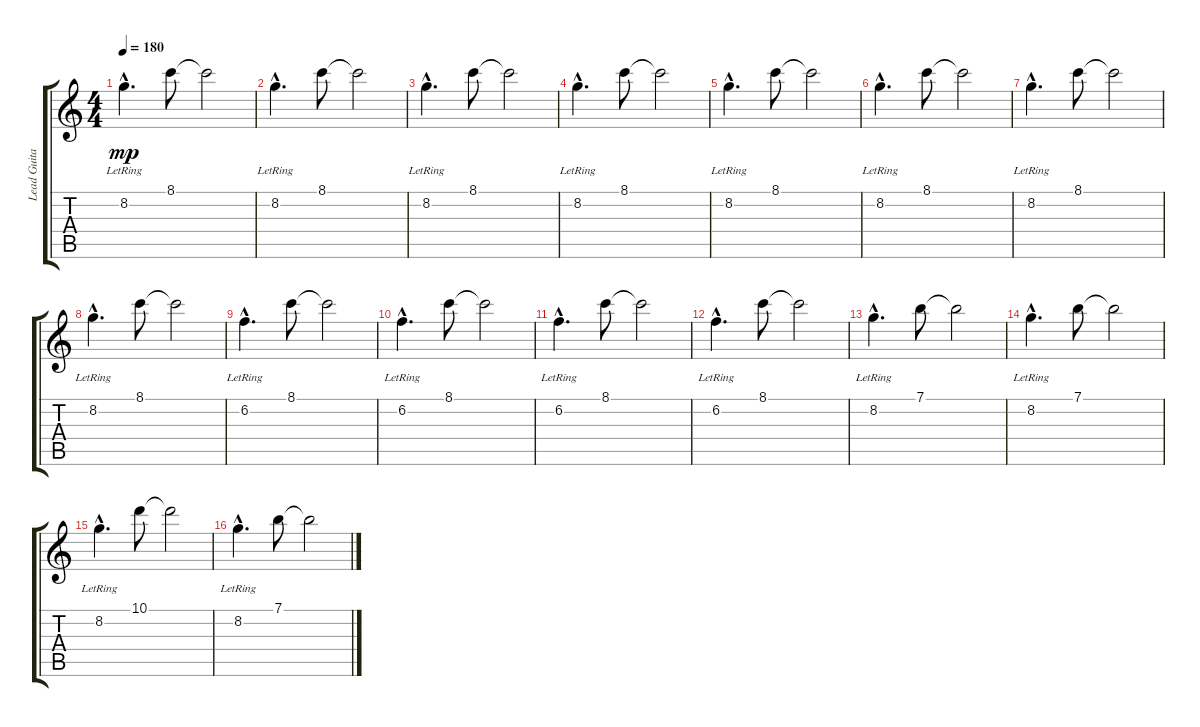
\track ("Lead Guitar" "Lead Guita") {instrument distortionguitar}
\staff {score tabs}
\tuning (E4 B3 G3 D3 A2 E2) {hide}
\ts (4 4)
\tempo 180
\clef g2
\ks c
8.2{hac lr}.4{d dy mp} 8.1.8 8.1{t}.2 |
8.2{hac lr}.4{d} 8.1.8 8.1{t}.2 |
8.2{hac lr}.4{d} 8.1.8 8.1{t}.2 |
8.2{hac lr}.4{d} 8.1.8 8.1{t}.2 |
8.2{hac lr}.4{d} 8.1.8 8.1{t}.2 |
8.2{hac lr}.4{d} 8.1.8 8.1{t}.2 |
8.2{hac lr}.4{d} 8.1.8 8.1{t}.2 |
8.2{hac lr}.4{d} 8.1.8 8.1{t}.2 |
6.2{hac lr}.4{d} 8.1.8 8.1{t}.2 |
6.2{hac lr}.4{d} 8.1.8 8.1{t}.2 |
6.2{hac lr}.4{d} 8.1.8 8.1{t}.2 |
6.2{hac lr}.4{d} 8.1.8 8.1{t}.2 |
8.2{hac lr}.4{d} 7.1.8 7.1{t}.2 |
8.2{hac lr}.4{d} 7.1.8 7.1{t}.2 |
8.2{hac lr}.4{d} 10.1.8 10.1{t}.2 |
8.2{hac lr}.4{d} 7.1.8 7.1{t}.2
